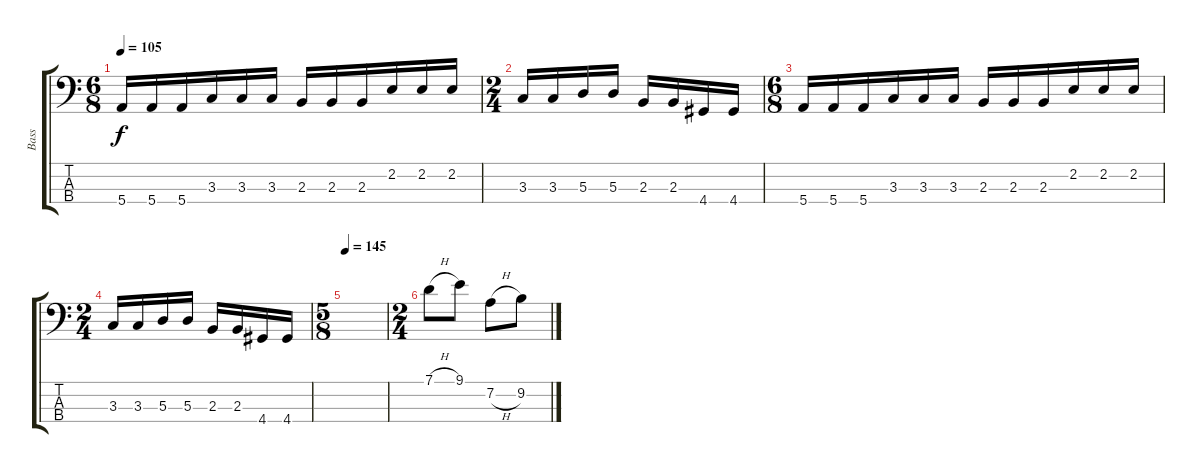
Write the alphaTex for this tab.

\track ("Bass" "Bass") {instrument electricbassfinger}
\staff {score tabs}
\tuning (G2 D2 A1 E1) {hide}
\ts (6 8)
\tempo 105
\clef f4
\ks c
5.4.16{dy f} 5.4.16 5.4.16 3.3.16 3.3.16 3.3.16 2.3.16 2.3.16 2.3.16 2.2.16 2.2.16 2.2.16 |
\ts (2 4)
3.3.16 3.3.16 5.3.16 5.3.16 2.3.16 2.3.16 4.4.16 4.4.16 |
\ts (6 8)
5.4.16 5.4.16 5.4.16 3.3.16 3.3.16 3.3.16 2.3.16 2.3.16 2.3.16 2.2.16 2.2.16 2.2.16 |
\ts (2 4)
3.3.16 3.3.16 5.3.16 5.3.16 2.3.16 2.3.16 4.4.16 4.4.16 |
\ts (5 8)
\tempo 145
|
\ts (2 4)
7.1{h}.8{instrument slapbass2} 9.1.8 7.2{h}.8 9.2.8
